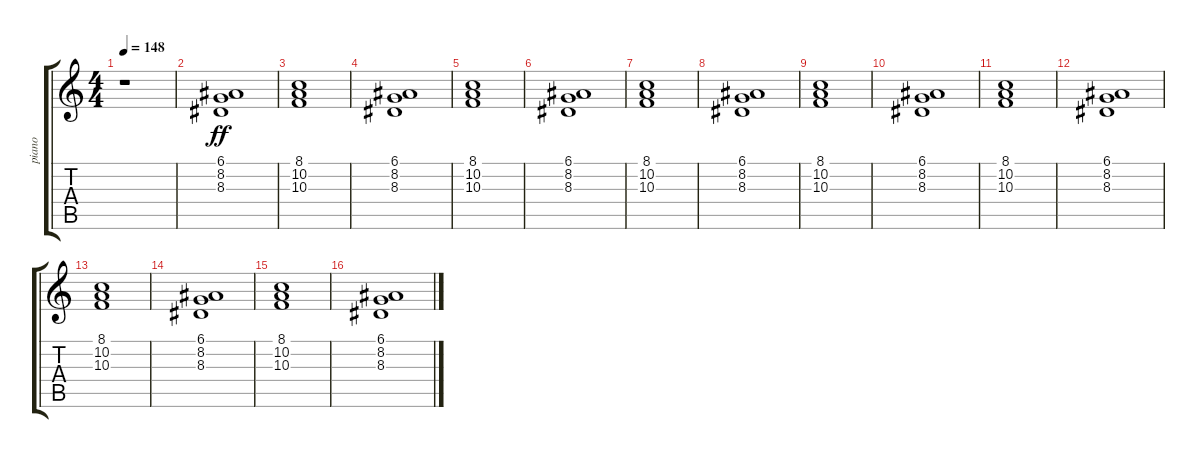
\track ("piano" "piano") {instrument fx4atmosphere}
\staff {score tabs}
\tuning (E4 B3 G3 D3 A2 E2) {hide}
\ts (4 4)
\tempo 148
\clef g2
\ks c
r.1{dy ff} |
(6.1 8.2 8.3).1 |
(8.1 10.2 10.3).1 |
(6.1 8.2 8.3).1 |
(8.1 10.2 10.3).1 |
(6.1 8.2 8.3).1 |
(8.1 10.2 10.3).1 |
(6.1 8.2 8.3).1 |
(8.1 10.2 10.3).1 |
(6.1 8.2 8.3).1 |
(8.1 10.2 10.3).1 |
(6.1 8.2 8.3).1 |
(8.1 10.2 10.3).1 |
(6.1 8.2 8.3).1 |
(8.1 10.2 10.3).1 |
(6.1 8.2 8.3).1
